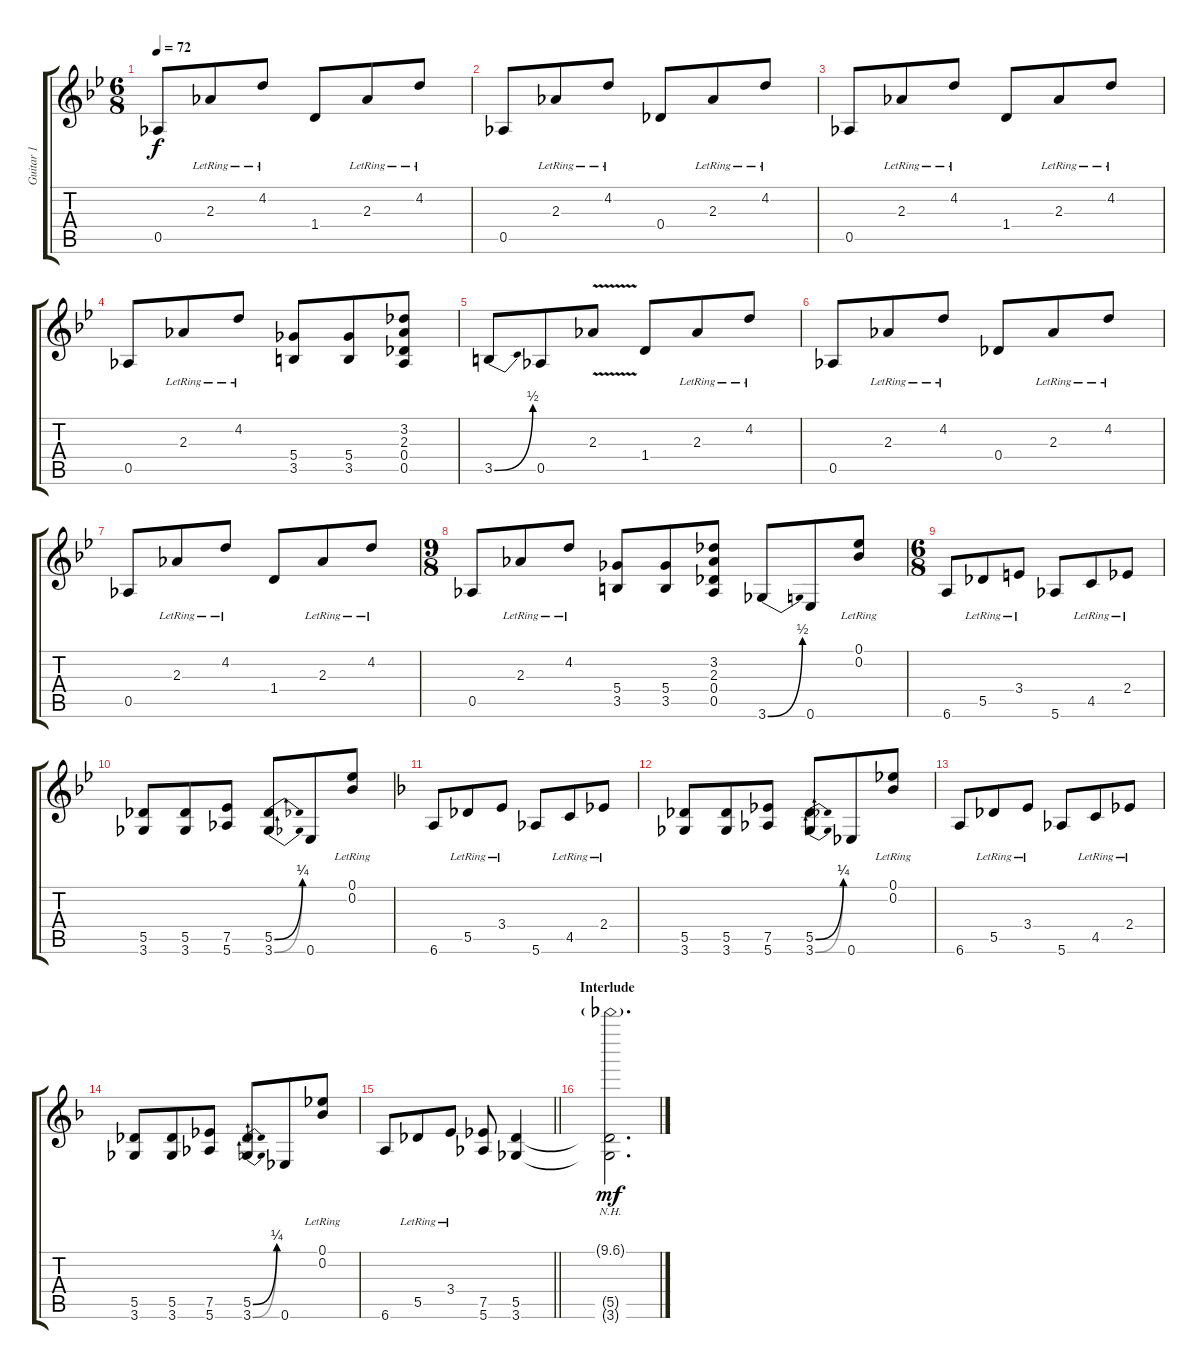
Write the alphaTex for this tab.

\track ("Guitar 1" "Guitar 1") {instrument electricguitarclean}
\staff {score tabs}
\tuning (Eb4 Bb3 Gb3 Db3 Ab2 Eb2) {hide}
\ts (6 8)
\tempo 72
\clef g2
\ks bb
0.5.8{dy f} 2.3{lr}.8 4.2{lr}.8 1.4.8 2.3{lr}.8 4.2{lr}.8 |
0.5.8 2.3{lr}.8 4.2{lr}.8 0.4.8 2.3{lr}.8 4.2{lr}.8 |
0.5.8 2.3{lr}.8 4.2{lr}.8 1.4.8 2.3{lr}.8 4.2{lr}.8 |
0.5.8 2.3{lr}.8 4.2{lr}.8 (5.4 3.5).8 (5.4 3.5).8 (3.2 2.3 0.4 0.5).8 |
3.5{be (bend 0 0 60 2)}.8 0.5.8 2.3{v}.8 1.4.8 2.3{lr}.8 4.2{lr}.8 |
0.5.8 2.3{lr}.8 4.2{lr}.8 0.4.8 2.3{lr}.8 4.2{lr}.8 |
0.5.8 2.3{lr}.8 4.2{lr}.8 1.4.8 2.3{lr}.8 4.2{lr}.8 |
\ts (9 8)
0.5.8 2.3{lr}.8 4.2{lr}.8 (5.4 3.5).8 (5.4 3.5).8 (3.2 2.3 0.4 0.5).8 3.6{be (bend 0 0 60 2)}.8 0.6.8 (0.1{lr} 0.2{lr}).8 |
\ts (6 8)
6.6.8 5.5{lr}.8 3.4{lr}.8 5.6.8 4.5{lr}.8 2.4{lr}.8 |
(5.5 3.6).8 (5.5 3.6).8 (7.5 5.6).8 (5.5{be (bend 0 0 60 1)} 3.6{be (bend 0 0 60 1)}).8 0.6.8 (0.1{lr} 0.2{lr}).8 |
\ks f
6.6.8 5.5{lr}.8 3.4{lr}.8 5.6.8 4.5{lr}.8 2.4{lr}.8 |
(5.5 3.6).8 (5.5 3.6).8 (7.5 5.6).8 (5.5{be (bend 0 0 60 1)} 3.6{be (bend 0 0 60 1)}).8 0.6.8 (0.1{lr} 0.2{lr}).8 |
6.6.8 5.5{lr}.8 3.4{lr}.8 5.6.8 4.5{lr}.8 2.4{lr}.8 |
(5.5 3.6).8 (5.5 3.6).8 (7.5 5.6).8 (5.5{be (bend 0 0 60 1)} 3.6{be (bend 0 0 60 1)}).8 0.6.8 (0.1{lr} 0.2{lr}).8 |
\barLineRight lightlight
6.6.8 5.5{lr}.8 3.4{lr}.8 (7.5 5.6).8 (5.5 3.6).4 |
\section ("" "Interlude")
(10.1{nh g} 5.5{t} 3.6{t}).2{d dy mf}
